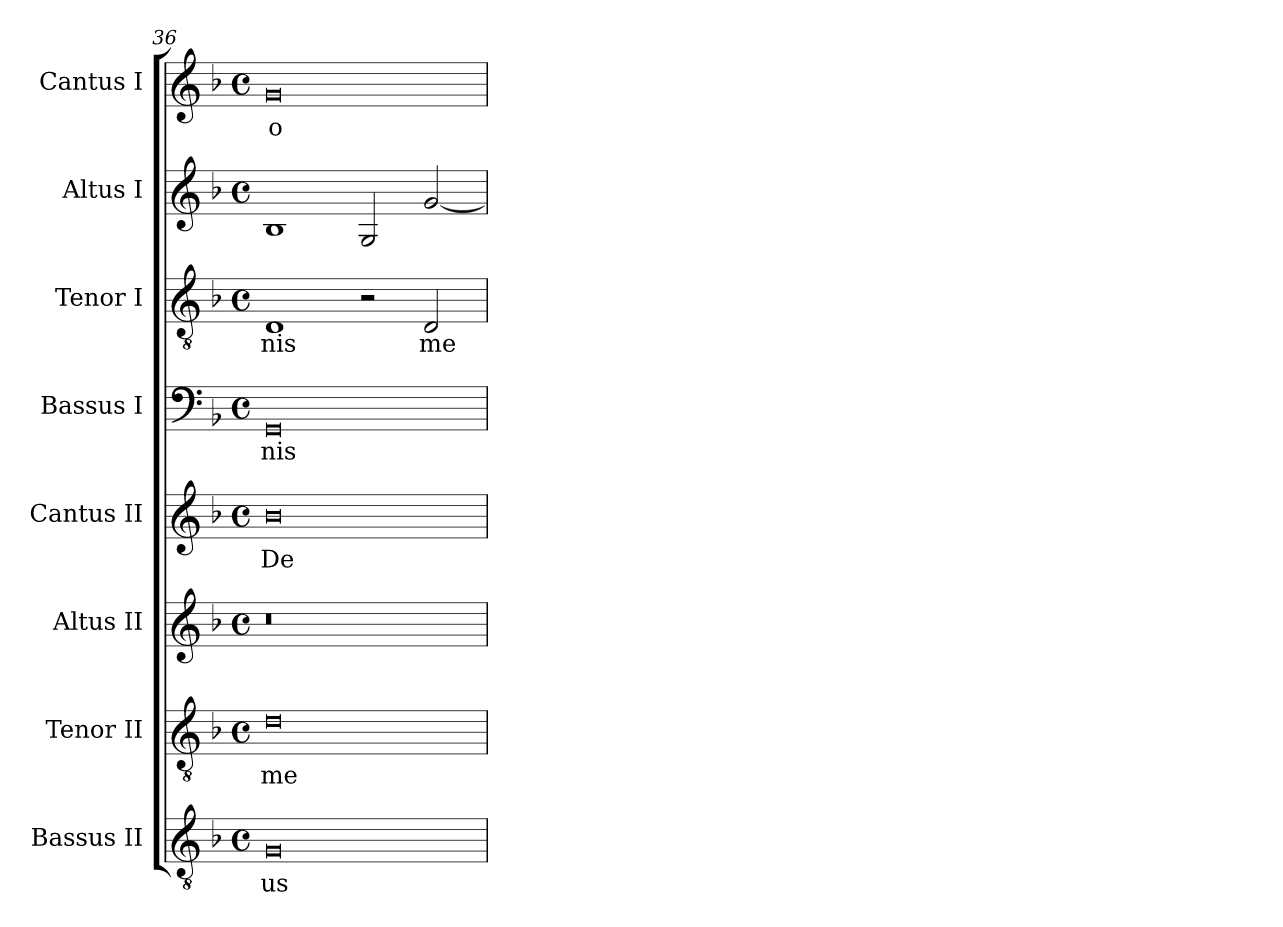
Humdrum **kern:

**kern	**text	**kern	**text	**kern	**kern	**text	**kern	**text	**kern	**text	**kern	**kern	**text
*part8	*part8	*part7	*part7	*part6	*part5	*part5	*part4	*part4	*part3	*part3	*part2	*part1	*part1
*staff8	*staff8	*staff7	*staff7	*staff6	*staff5	*staff5	*staff4	*staff4	*staff3	*staff3	*staff2	*staff1	*staff1
*I"Bassus II	*	*I"Tenor II	*	*I"Altus II	*I"Cantus II	*	*I"Bassus I	*	*I"Tenor I	*	*I"Altus I	*I"Cantus I	*
*clefGv2	*	*clefGv2	*	*clefG2	*clefG2	*	*clefF4	*	*clefGv2	*	*clefG2	*clefG2	*
*k[b-]	*	*k[b-]	*	*k[b-]	*k[b-]	*	*k[b-]	*	*k[b-]	*	*k[b-]	*k[b-]	*
*F:	*	*F:	*	*F:	*F:	*	*F:	*	*F:	*	*F:	*F:	*
*M4/4	*	*M4/4	*	*M4/4	*M4/4	*	*M4/4	*	*M4/4	*	*M4/4	*M4/4	*
*met(c)	*	*met(c)	*	*met(c)	*met(c)	*	*met(c)	*	*met(c)	*	*met(c)	*met(c)	*
=36	=36	=36	=36	=36	=36	=36	=36	=36	=36	=36	=36	=36	=36
!	!LO:LY:b:cj	!	!LO:LY:b:cj	!	!	!LO:LY:b:cj	!	!LO:LY:b:cj	!	!LO:LY:b:cj	!	!	!LO:LY:b:cj
0G	us	0d	me	0r	0b-	De-	0GG	nis	1D	-nis	1B-	0g	o
.	.	.	.	.	.	.	.	.	2r	.	2G/	.	.
!	!	!	!	!	!	!	!	!	!	!LO:LY:b	!	!	!
.	.	.	.	.	.	.	.	.	2D/	me-	[<2g/	.	.
=	=	=	=	=	=	=	=	=	=	=	=	=	=
*-	*-	*-	*-	*-	*-	*-	*-	*-	*-	*-	*-	*-	*-
